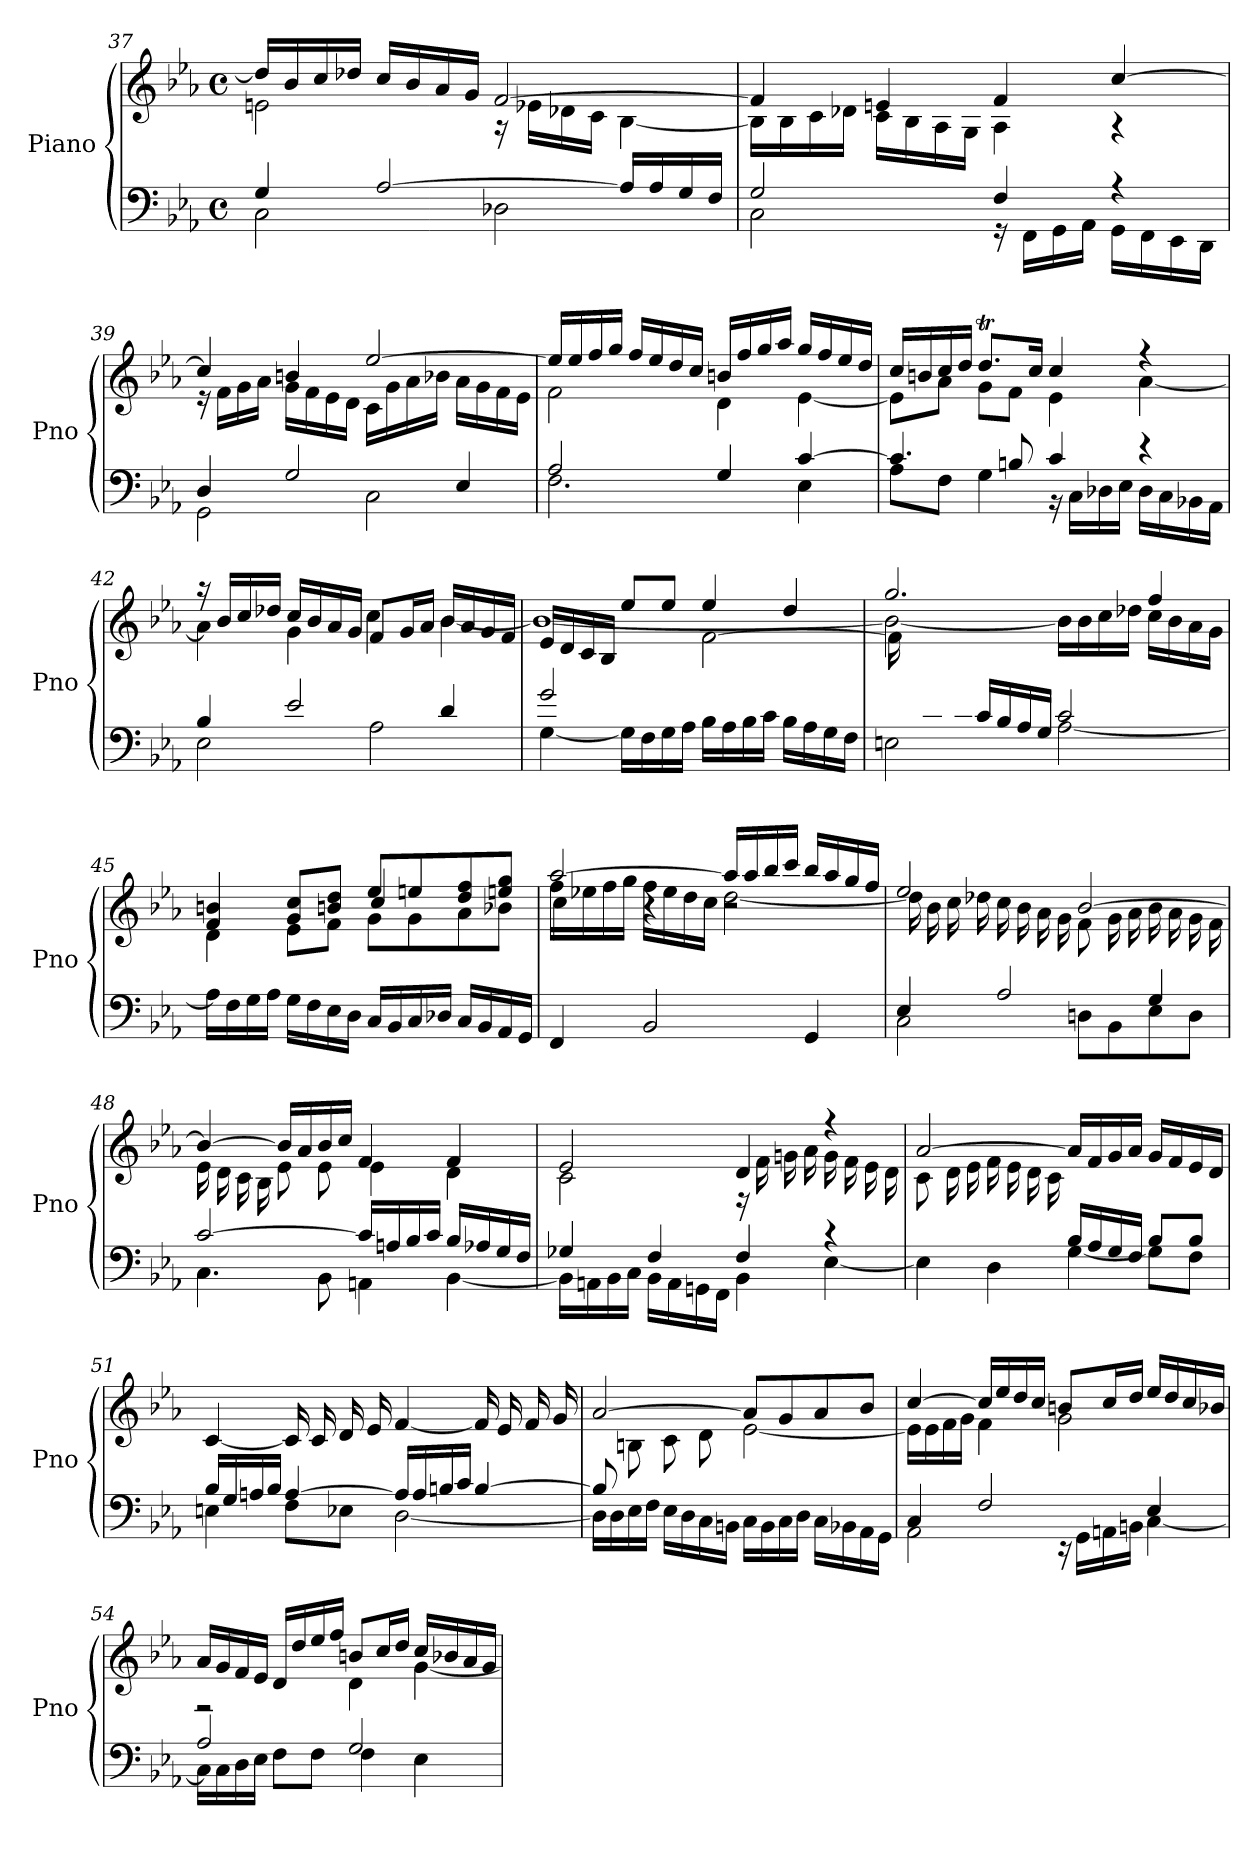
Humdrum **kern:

**kern	**kern
*part1	*part1
*staff2	*staff1
*I"Piano	*
*I'Pno	*
*clefF4	*clefG2
*k[b-e-a-]	*k[b-e-a-]
*M4/4	*M4/4
*met(c)	*met(c)
=37	=37
*^	*^
4G/	2C\	16dd-/LL]	2en\
.	.	16b-/	.
.	.	16cc/	.
.	.	16dd-X/JJ	.
[2A-/	.	16cc/LL	.
.	.	16b-/	.
.	.	16a-/	.
.	.	16g/JJ	.
.	2D-X\	[2f/	16r
.	.	.	16e-X\LL
.	.	.	16d-X\
.	.	.	16c\JJ
16A-/LL]	.	.	[4B-\
16A-/	.	.	.
16G/	.	.	.
16F/JJ	.	.	.
=38	=38	=38	=38
2G/	2C\	4f/]	16B-\LL]
.	.	.	16B-\
.	.	.	16c\
.	.	.	16d-X\JJ
.	.	4en/	16c\LL
.	.	.	16B-\
.	.	.	16A-\
.	.	.	16G\JJ
4F/	16r	4f/	4A-\
.	16FF\LL	.	.
.	16GG\	.	.
.	16AA-\JJ	.	.
4r	16GG\LL	[4cc/	4r
.	16FF\	.	.
.	16EE-\	.	.
.	16DD\JJ	.	.
=39	=39	=39	=39
4D/	2GG\	4cc/]	16r
.	.	.	16f\LL
.	.	.	16g\
.	.	.	16a-\JJ
2G/	.	4bn/	16g\LL
.	.	.	16f\
.	.	.	16e-\
.	.	.	16d\JJ
.	2C\	[2ee-/	16c\LL
.	.	.	16g\
.	.	.	16a-\
.	.	.	16b-X\JJ
4E-/	.	.	16a-\LL
.	.	.	16g\
.	.	.	16f\
.	.	.	16e-\JJ
=40	=40	=40	=40
2A-/	2.F\	16ee-/LL]	2f\
.	.	16ee-/	.
.	.	16ff/	.
.	.	16gg/JJ	.
.	.	16ff/LL	.
.	.	16ee-/	.
.	.	16dd/	.
.	.	16cc/JJ	.
4G/	.	16bn/LL	4d\
.	.	16ff/	.
.	.	16gg/	.
.	.	16aa-/JJ	.
[4c/	4E-\	16gg/LL	[4e-\
.	.	16ff/	.
.	.	16ee-/	.
.	.	16dd/JJ	.
=41	=41	=41	=41
4.c/]	8A-\L	16cc/LL	8e-\L]
.	.	16bn/	.
.	8F\J	16cc/	8a-\J
.	.	16dd/JJ	.
.	4G\	8.ddt/L	8g\L
8Bn/	.	.	8f\J
.	.	16cc/Jk	.
4c/	16r	4cc/	4e-\
.	16C\LL	.	.
.	16D-X\	.	.
.	16E-\JJ	.	.
4r	16D-\LL	4r	[4a-\
.	16C\	.	.
.	16BB-X\	.	.
.	16AA-\JJ	.	.
=42	=42	=42	=42
4B-/	2E-\	16r	4a-\]
.	.	16b-/LL	.
.	.	16cc/	.
.	.	16dd-X/JJ	.
2e-/	.	16cc/LL	4g\
.	.	16b-/	.
.	.	16a-/	.
.	.	16g/JJ	.
.	2A-\	8f/L	4cc\
.	.	16g/L	.
.	.	16a-/JJ	.
4d/	.	16b-/LL	[4b-\
.	.	16a-/	.
.	.	16g/	.
.	.	16f/JJ	.
=43	=43	=43	=43
*	*	*	*^
2g/	[4G\	16e-/LL	1b-_	2ryy
.	.	16d/	.	.
.	.	16c/	.	.
.	.	16B-/JJ	.	.
.	16G\LL]	8ee-/L	.	.
.	16F\	.	.	.
.	16G\	8ee-/J	.	.
.	16A-\JJ	.	.	.
2ryy	16B-\LL	4ee-/	.	[2f\
.	16A-\	.	.	.
.	16B-\	.	.	.
.	16c\JJ	.	.	.
.	16B-\LL	4dd/	.	.
.	16A-\	.	.	.
.	16G\	.	.	.
.	16F\JJ	.	.	.
=44	=44	=44	=44	=44
16ryy	2En\	2.gg/	2b-\_	16f\LL]
16B-/	.	.	.	2...ryy
16c/	.	.	.	.
16d-X/JJ	.	.	.	.
16c/LL	.	.	.	.
16B-/	.	.	.	.
16A-/	.	.	.	.
16G/JJ	.	.	.	.
2c/	[2A-\	.	16b-\LL]	.
.	.	.	16b-\	.
.	.	.	16cc\	.
.	.	.	16dd-X\JJ	.
.	.	4ff/	16cc\LL	.
.	.	.	16b-\	.
.	.	.	16a-\	.
.	.	.	16g\JJ	.
=45	=45	=45	=45	=45
1ryy	16A-\LL]	4f/ 4bn/	4d\	2ryy
.	16F\	.	.	.
.	16G\	.	.	.
.	16A-\JJ	.	.	.
.	16G\LL	8g/ 8cc/L	8e-\L	.
.	16F\	.	.	.
.	16E-\	8bn/ 8dd/J	8f\J	.
.	16D\JJ	.	.	.
.	16C/LL	8ee-/L	8g\L	4cc/
.	16BB-/	.	.	.
.	16C/	8een/	8g\	.
.	16D-X/JJ	.	.	.
.	16C/LL	8dd/ 8ff/	8a-\	4ryy
.	16BB-/	.	.	.
.	16AA-/	8een/ 8gg/J	8b-X\J	.
.	16GG/JJ	.	.	.
*v	*v	*	*	*
=46	=46	=46	=46
4FF/	[2aa-/	16ff\LL	4cc\
.	.	16ee-X\	.
.	.	16ff\	.
.	.	16gg\JJ	.
2BB-/	.	16ff\LL	4r
.	.	16ee-\	.
.	.	16dd\	.
.	.	16cc\JJ	.
.	16aa-/LL]	[2dd\	2r
.	16aa-/	.	.
.	16bb-/	.	.
.	16ccc/JJ	.	.
4GG/	16bb-/LL	.	.
.	16aa-/	.	.
.	16gg/	.	.
.	16ff/JJ	.	.
*	*	*v	*v
=47	=47	=47
*^	*	*
4E-/	2C\	2ee-/	16dd\LL]
.	.	.	16b-\
.	.	.	16cc\
.	.	.	16dd-X\JJ
2A-/	.	.	16cc\LL
.	.	.	16b-\
.	.	.	16a-\
.	.	.	16g\JJ
.	8Dn\L	[2b-/	8f\L
.	8BB-\	.	16g\L
.	.	.	16a-\JJ
4G/	8E-\	.	16b-\LL
.	.	.	16a-\
.	8D\J	.	16g\
.	.	.	16f\JJ
=48	=48	=48	=48
[2c/	4.C\	4b-/_	16e-\LL
.	.	.	16d\
.	.	.	16c\
.	.	.	16B-\JJ
.	.	16b-/LL]	8e-\L
.	.	16a-/	.
.	8BB-\	16b-/	8e-\J
.	.	16cc/JJ	.
16c/LL]	4AAn\	4f/	4e-\
16An/	.	.	.
16B-/	.	.	.
16c/JJ	.	.	.
16B-/LL	[4BB-\	4f/	4d\
16A-X/	.	.	.
16G/	.	.	.
16F/JJ	.	.	.
=49	=49	=49	=49
4G-X/	16BB-\LL]	2e-/	2c\
.	16AAn\	.	.
.	16BB-\	.	.
.	16C\JJ	.	.
4F/	16BB-\LL	.	.
.	16AA\	.	.
.	16GGn\	.	.
.	16FF\JJ	.	.
4F/	4BB-\	4d/	16r
.	.	.	16f\LL
.	.	.	16gn\
.	.	.	16a-\JJ
4r	[4E-\	4r	16g\LL
.	.	.	16f\
.	.	.	16e-\
.	.	.	16d\JJ
=50	=50	=50	=50
2ryy	4E-\]	[2a-/	8c\L
.	.	.	16d\L
.	.	.	16e-\JJ
.	4D\	.	16f\LL
.	.	.	16e-\
.	.	.	16d\
.	.	.	16c\JJ
16B-/LL	[4G\	16a-/LL]	2ryy
16A-/	.	16f/	.
16G/	.	16g/	.
16F/JJ	.	16a-/JJ	.
8B-/L	8G\L]	16g/LL	.
.	.	16f/	.
8B-/J	8F\J	16e-/	.
.	.	16d/JJ	.
*	*	*v	*v
=51	=51	=51
16B-/LL	4En\	[4c/
16G/	.	.
16An/	.	.
16B-/JJ	.	.
[4A/	8F\L	16c/LL]
.	.	16c/
.	8E-X\J	16d/
.	.	16e-/JJ
16A/LL]	[2D\	[4f/
16A/	.	.
16Bn/	.	.
16c/JJ	.	.
[4B/	.	16f/LL]
.	.	16e-/
.	.	16f/
.	.	16g/JJ
=52	=52	=52
*	*	*^
*	*	*	*^
8B/L]	16D\LL]	[2a-/	2ryy	8ryy
.	16D\	.	.	.
4.ryy	16E-\	.	.	8Bn\
.	16F\JJ	.	.	.
.	16E-\LL	.	.	8c\
.	16D\	.	.	.
.	16C\	.	.	8d\J
.	16BBn\JJ	.	.	.
2ryy	16C\LL	8a-/L]	[2e-\	2ryy
.	16BB\	.	.	.
.	16C\	8g/	.	.
.	16D\JJ	.	.	.
.	16C\LL	8a-/	.	.
.	16BB-X\	.	.	.
.	16AA-\	8b-/J	.	.
.	16GG\JJ	.	.	.
*	*	*	*v	*v
=53	=53	=53	=53
4C/	2AA-\	[4cc/	16e-\LL]
.	.	.	16e-\
.	.	.	16f\
.	.	.	16g\JJ
2F/	.	16cc/LL]	4f\
.	.	16ee-/	.
.	.	16dd/	.
.	.	16cc/JJ	.
.	16r	8bn/L	2g\
.	16GG\LL	.	.
.	16AAn\	16cc/L	.
.	16BBn\JJ	16dd/JJ	.
4E-/	[4C\	16ee-/LL	.
.	.	16dd/	.
.	.	16cc/	.
.	.	16b-X/JJ	.
=54	=54	=54	=54
2A-/	16C\LL]	16a-/LL	2r
.	16C\	16g/	.
.	16D\	16f/	.
.	16E-\JJ	16e-/JJ	.
.	8F\L	16d/LL	.
.	.	16dd/	.
.	8F\J	16ee-/	.
.	.	16ff/JJ	.
2G/	4F\	8bn/L	4d\
.	.	16cc/L	.
.	.	16dd/JJ	.
.	4E-\	16cc/LL	[4g\
.	.	16b-X/	.
.	.	16a-/	.
.	.	16g/JJ	.
*v	*v	*	*
*	*v	*v
=	=
*-	*-
